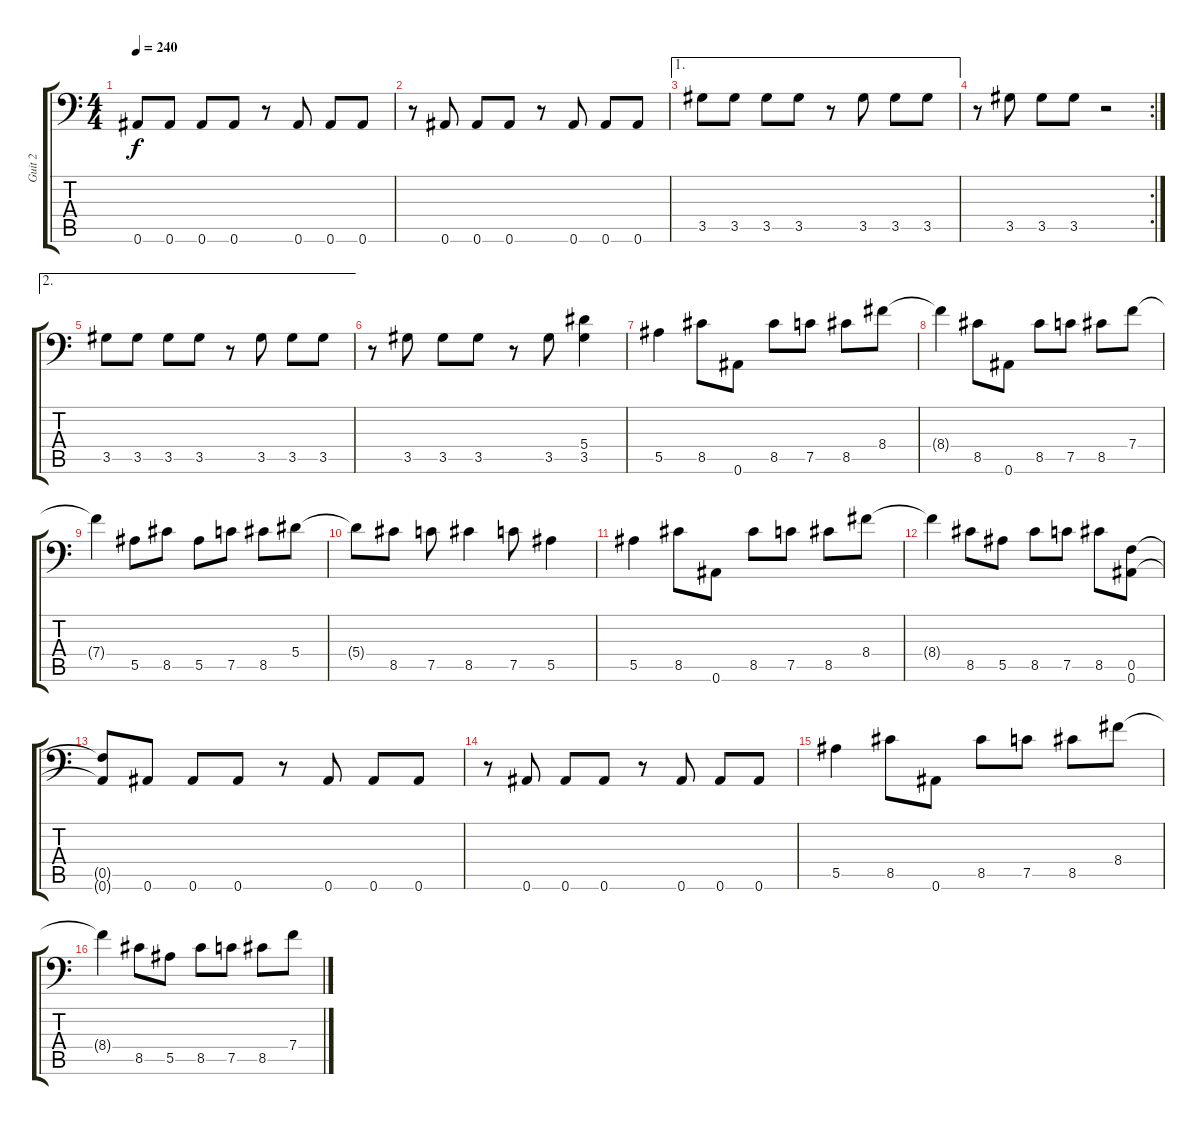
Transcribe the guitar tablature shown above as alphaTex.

\track ("Guit 2" "Guit 2") {instrument distortionguitar}
\staff {score tabs}
\tuning (C4 G3 Eb3 Bb2 F2 Bb1) {hide}
\ts (4 4)
\tempo 240
\clef f4
\ks c
0.6.8{dy f} 0.6.8 0.6.8 0.6.8 r.8 0.6.8 0.6.8 0.6.8 |
r.8 0.6.8 0.6.8 0.6.8 r.8 0.6.8 0.6.8 0.6.8 |
\ae 1
3.5.8 3.5.8 3.5.8 3.5.8 r.8 3.5.8 3.5.8 3.5.8 |
\rc 2
r.8 3.5.8 3.5.8 3.5.8 r.2 |
\ae 2
3.5.8 3.5.8 3.5.8 3.5.8 r.8 3.5.8 3.5.8 3.5.8 |
r.8 3.5.8 3.5.8 3.5.8 r.8 3.5.8 (5.4 3.5).4 |
5.5.4 8.5.8 0.6.8 8.5.8 7.5.8 8.5.8 8.4.8 |
8.4{t}.4 8.5.8 0.6.8 8.5.8 7.5.8 8.5.8 7.4.8 |
7.4{t}.4 5.5.8 8.5.8 5.5.8 7.5.8 8.5.8 5.4.8 |
5.4{t}.8 8.5.8 7.5.8 8.5.4 7.5.8 5.5.4 |
5.5.4 8.5.8 0.6.8 8.5.8 7.5.8 8.5.8 8.4.8 |
8.4{t}.4 8.5.8 5.5.8 8.5.8 7.5.8 8.5.8 (0.5 0.6).8 |
(0.5{t} 0.6{t}).8 0.6.8 0.6.8 0.6.8 r.8 0.6.8 0.6.8 0.6.8 |
r.8 0.6.8 0.6.8 0.6.8 r.8 0.6.8 0.6.8 0.6.8 |
5.5.4 8.5.8 0.6.8 8.5.8 7.5.8 8.5.8 8.4.8 |
8.4{t}.4 8.5.8 5.5.8 8.5.8 7.5.8 8.5.8 7.4.8
